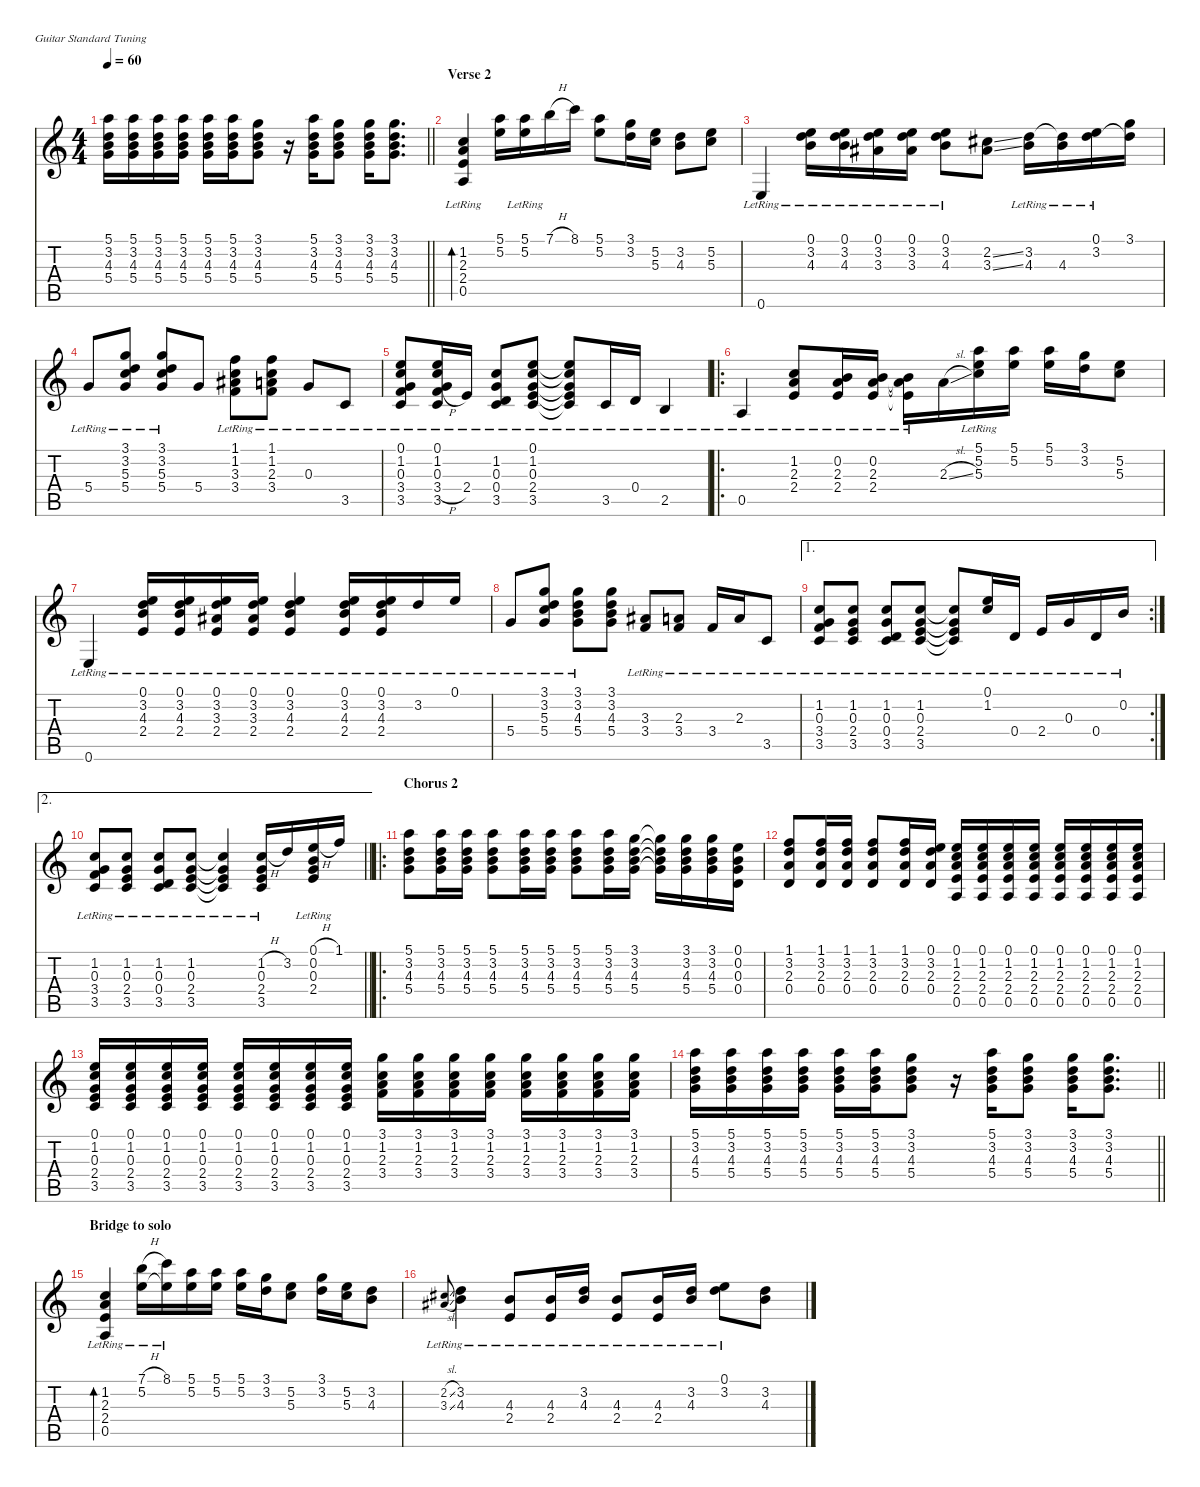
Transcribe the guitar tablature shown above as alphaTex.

\defaultSystemsLayout 4
\hideDynamics
\bracketExtendMode nobrackets
\singleTrackTrackNamePolicy hidden
\multiTrackTrackNamePolicy hidden
\otherSystemsTrackNameOrientation horizontal
\track ("Acoustic Guitar" "s.guit.") {instrument acousticguitarsteel}
\staff {score tabs}
\tuning (E4 B3 G3 D3 A2 E2)
\ts (4 4)
\tempo 60
\clef g2
\barLineRight lightlight
\ks aminor
(5.1 3.2 4.3 5.4).16{dy f beam Down} (5.1 3.2 4.3 5.4).16{beam Down} (5.1 3.2 4.3 5.4).16{beam Down} (5.1 3.2 4.3 5.4).16{beam Down} (5.1 3.2 4.3 5.4).16{beam Down} (5.1 3.2 4.3 5.4).16{beam Down} (3.1 3.2 4.3 5.4).8{beam Down} r.16{beam Down} (5.1 3.2 4.3 5.4).16{beam Down} (3.1 3.2 4.3 5.4).8{beam Down} (3.1 3.2 4.3 5.4).16{beam Down} (3.1 3.2 4.3 5.4).8{d beam Down} |
\section ("" "Verse 2")
(1.2 2.3 2.4 0.5{lr}).4{bd 60 dy ff beam Up} (5.1 5.2).16{dy f beam Down} (5.1 5.2{lr}).16{beam Down} 7.1{h}.16{beam Down} 8.1.16{beam Down} (5.1 5.2).8{beam Down} (3.1 3.2).16{beam Down} (5.2 5.3).16{beam Down} (3.2 4.3).8{beam Down} (5.2 5.3).8{beam Down} |
0.6{lr}.4{dy ff beam Up} (0.1{lr} 3.2{lr} 4.3{lr}).16{dy f beam Down} (0.1{lr} 3.2{lr} 4.3{lr}).16{beam Down} (0.1{lr} 3.2{lr} 3.3{lr acc #}).16{beam Down} (0.1{lr} 3.2{lr} 3.3{lr acc #}).16{beam Down} (0.1{lr} 3.2{lr} 4.3{lr}).8{beam Down} (2.2{ss acc #} 3.3{ss acc #}).8{beam Down} (3.2{lr} 4.3{lr}).16{beam Down} (4.3{lr} 3.2{lr t}).16{beam Down} (0.1{lr} 3.2).16{beam Down} (3.1 3.2{t}).16{beam Down} |
5.4{lr}.8{dy ff beam Up} (3.1{lr} 3.2{lr} 5.3{lr} 5.4{lr}).8{dy f beam Up} (3.1{lr} 3.2{lr} 5.3{lr} 5.4{lr}).8{beam Up} 5.4.8{beam Up} (1.1{lr} 1.2{lr} 3.3{lr acc #} 3.4{lr}).8{beam Down} (1.1{lr} 1.2{lr} 2.3{lr} 3.4{lr}).8{beam Down} 0.3{lr}.8{beam Up} 3.5{lr}.8{beam Up} |
(0.1{lr} 1.2{lr} 0.3{lr} 3.4{lr} 3.5{lr}).8{beam Up} (0.1{lr} 1.2{lr} 0.3{lr} 3.4{h} 3.5{lr}).16{beam Up} 2.4{lr}.16{beam Up} (1.2{lr} 0.3{lr} 0.4{lr} 3.5{lr}).8{beam Up} (0.1{lr} 1.2{lr} 0.3{lr} 2.4{lr} 3.5{lr}).8{beam Up} (0.1{lr t} 1.2{lr t} 0.3{lr t} 2.4{lr t} 3.5{lr t}).8{beam Up} 3.5{lr}.16{beam Up} 0.4{lr}.16{beam Up} 2.5{lr}.4{beam Up} |
\ro
0.5{lr}.4{beam Up} (1.2{lr} 2.3{lr} 2.4{lr}).8{beam Up} (0.2{lr} 2.3{lr} 2.4{lr}).16{beam Up} (0.2{lr} 2.3{lr} 2.4{lr}).16{beam Up} (0.2{lr t} 2.3{lr t} 2.4{lr t}).16{beam Down} 2.3{sl}.16{beam Down} (5.1 5.2 5.3{lr}).16{beam Down} (5.1 5.2).16{beam Down} (5.1 5.2).16{beam Down} (3.1 3.2).16{beam Down} (5.2 5.3).8{beam Down} |
0.6{lr}.4{beam Up} (0.1{lr} 3.2{lr} 4.3{lr} 2.4{lr}).16{beam Up} (0.1{lr} 3.2{lr} 4.3{lr} 2.4{lr}).16{beam Up} (0.1{lr} 3.2{lr} 3.3{lr acc #} 2.4{lr}).16{beam Up} (0.1{lr} 3.2{lr} 3.3{lr acc #} 2.4{lr}).16{beam Up} (0.1{lr} 3.2{lr} 4.3{lr} 2.4{lr}).4{beam Up} (0.1{lr} 3.2{lr} 4.3{lr} 2.4{lr}).16{beam Up} (0.1{lr} 3.2{lr} 4.3{lr} 2.4{lr}).16{beam Up} 3.2{lr}.16{beam Up} 0.1{lr}.16{beam Up} |
5.4{lr}.8{beam Up} (3.1{lr} 3.2{lr} 5.3{lr} 5.4{lr}).8{beam Up} (3.1{lr} 3.2{lr} 4.3{lr} 5.4{lr}).8{beam Down} (3.1 3.2 4.3 5.4).8{beam Down} (3.3{lr acc #} 3.4{lr}).8{beam Up} (2.3{lr} 3.4{lr}).8{beam Up} 3.4{lr}.16{beam Up} 2.3{lr}.16{beam Up} 3.5{lr}.8{beam Up} |
\ae 1
\rc 2
(1.2{lr} 0.3{lr} 3.4{lr} 3.5{lr}).8{beam Up} (1.2{lr} 0.3{lr} 2.4{lr} 3.5{lr}).8{beam Up} (1.2{lr} 0.3{lr} 0.4{lr} 3.5{lr}).8{beam Up} (1.2{lr} 0.3{lr} 2.4{lr} 3.5{lr}).8{beam Up} (1.2{lr t} 0.3{lr t} 2.4{lr t} 3.5{lr t}).8{beam Up} (0.1{lr} 1.2{lr}).16{beam Up} 0.4{lr}.16{beam Up} 2.4{lr}.16{beam Up} 0.3{lr}.16{beam Up} 0.4{lr}.16{beam Up} 0.2{lr}.16{beam Up} |
\ae 2
\barLineRight lightlight
(1.2{lr} 0.3{lr} 3.4{lr} 3.5{lr}).8{beam Up} (1.2{lr} 0.3{lr} 2.4{lr} 3.5{lr}).8{beam Up} (1.2{lr} 0.3{lr} 0.4{lr} 3.5{lr}).8{beam Up} (1.2{lr} 0.3{lr} 2.4{lr} 3.5{lr}).8{beam Up} (1.2{lr t} 0.3{lr t} 2.4{lr t} 3.5{lr t}).4{beam Up} (1.2{h} 0.3{lr} 2.4{lr} 3.5{lr}).16{beam Up} 3.2.16{beam Up} (0.1{h} 0.2{lr} 0.3{lr} 2.4{lr}).16{beam Up} 1.1.16{beam Up} |
\ro
\section ("" "Chorus 2")
(5.1 3.2 4.3 5.4).8{beam Down} (5.1 3.2 4.3 5.4).16{beam Down} (5.1 3.2 4.3 5.4).16{beam Down} (5.1 3.2 4.3 5.4).8{beam Down} (5.1 3.2 4.3 5.4).16{beam Down} (5.1 3.2 4.3 5.4).16{beam Down} (5.1 3.2 4.3 5.4).8{beam Down} (5.1 3.2 4.3 5.4).16{beam Down} (3.1 3.2 4.3 5.4).16{beam Down} (3.1{t} 3.2{t} 4.3{t} 5.4{t}).16{beam Down} (3.1 3.2 4.3 5.4).16{beam Down} (3.1 3.2 4.3 5.4).16{beam Down} (0.1 0.2 0.3 0.4).16{beam Down} |
(1.1 3.2 2.3 0.4).8{beam Up} (1.1 3.2 2.3 0.4).16{beam Up} (1.1 3.2 2.3 0.4).16{beam Up} (1.1 3.2 2.3 0.4).8{beam Up} (1.1 3.2 2.3 0.4).16{beam Up} (0.1 3.2 2.3 0.4).16{beam Up} (0.1 1.2 2.3 2.4 0.5).16{beam Up} (0.1 1.2 2.3 2.4 0.5).16{beam Up} (0.1 1.2 2.3 2.4 0.5).16{beam Up} (0.1 1.2 2.3 2.4 0.5).16{beam Up} (0.1 1.2 2.3 2.4 0.5).16{beam Up} (0.1 1.2 2.3 2.4 0.5).16{beam Up} (0.1 1.2 2.3 2.4 0.5).16{beam Up} (0.1 1.2 2.3 2.4 0.5).16{beam Up} |
(0.1 1.2 0.3 2.4 3.5).16{beam Up} (0.1 1.2 0.3 2.4 3.5).16{beam Up} (0.1 1.2 0.3 2.4 3.5).16{beam Up} (0.1 1.2 0.3 2.4 3.5).16{beam Up} (0.1 1.2 0.3 2.4 3.5).16{beam Up} (0.1 1.2 0.3 2.4 3.5).16{beam Up} (0.1 1.2 0.3 2.4 3.5).16{beam Up} (0.1 1.2 0.3 2.4 3.5).16{beam Up} (3.1 1.2 2.3 3.4).16{beam Down} (3.1 1.2 2.3 3.4).16{beam Down} (3.1 1.2 2.3 3.4).16{beam Down} (3.1 1.2 2.3 3.4).16{beam Down} (3.1 1.2 2.3 3.4).16{beam Down} (3.1 1.2 2.3 3.4).16{beam Down} (3.1 1.2 2.3 3.4).16{beam Down} (3.1 1.2 2.3 3.4).16{beam Down} |
\barLineRight lightlight
(5.1 3.2 4.3 5.4).16{beam Down} (5.1 3.2 4.3 5.4).16{beam Down} (5.1 3.2 4.3 5.4).16{beam Down} (5.1 3.2 4.3 5.4).16{beam Down} (5.1 3.2 4.3 5.4).16{beam Down} (5.1 3.2 4.3 5.4).16{beam Down} (3.1 3.2 4.3 5.4).8{beam Down} r.16{beam Down} (5.1 3.2 4.3 5.4).16{beam Down} (3.1 3.2 4.3 5.4).8{beam Down} (3.1 3.2 4.3 5.4).16{beam Down} (3.1 3.2 4.3 5.4).8{d beam Down} |
\section ("" "Bridge to solo")
(1.2 2.3 2.4 0.5{lr}).4{bd 60 dy ff beam Up} (7.1{h} 5.2{lr}).16{dy f beam Down} (8.1 5.2{lr t}).16{beam Down} (5.1 5.2).16{beam Down} (5.1 5.2).16{beam Down} (5.1 5.2).16{beam Down} (3.1 3.2).16{beam Down} (5.2 5.3).8{beam Down} (3.1 3.2).16{beam Down} (5.2 5.3).16{beam Down} (3.2 4.3).8{beam Down} |
(2.2{sl lr acc #} 3.3{sl lr acc #}).8{gr onbeat dy mf beam Up} (3.2{lr} 4.3{lr}).4{dy f beam Down} (4.3{lr} 2.4).8{beam Up} (4.3{lr} 2.4).16{beam Up} (3.2{lr} 4.3{lr}).16{beam Up} (4.3{lr} 2.4).8{beam Up} (4.3{lr} 2.4).16{beam Up} (3.2{lr} 4.3{lr}).16{beam Up} (0.1{lr} 3.2{lr}).8{beam Down} (3.2 4.3).8{beam Down}
